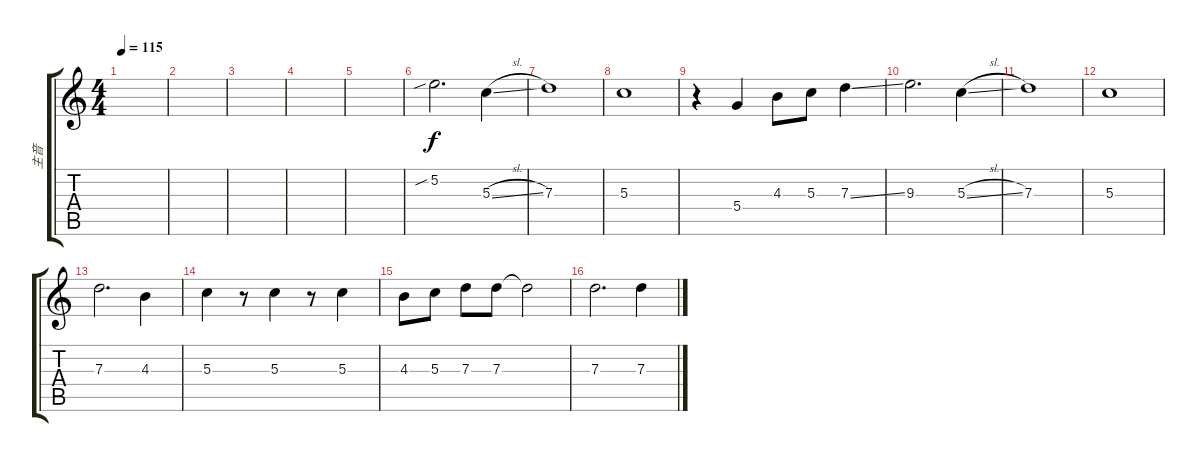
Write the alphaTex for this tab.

\track ("主音" "主音") {instrument overdrivenguitar}
\staff {score tabs}
\tuning (E4 B3 G3 D3 A2 E2) {hide}
\ts (4 4)
\tempo 115
\clef g2
\ks c
|
|
|
|
|
5.2{sib}.2{d dy f} 5.3{sl}.4 |
7.3.1 |
5.3.1 |
r.4 5.4.4 4.3.8 5.3.8 7.3{ss}.4 |
9.3.2{d} 5.3{sl}.4 |
7.3.1 |
5.3.1 |
7.3.2{d} 4.3.4 |
5.3.4 r.8 5.3.4 r.8 5.3.4 |
4.3.8 5.3.8 7.3.8 7.3.8 7.3{t}.2 |
7.3.2{d} 7.3.4
